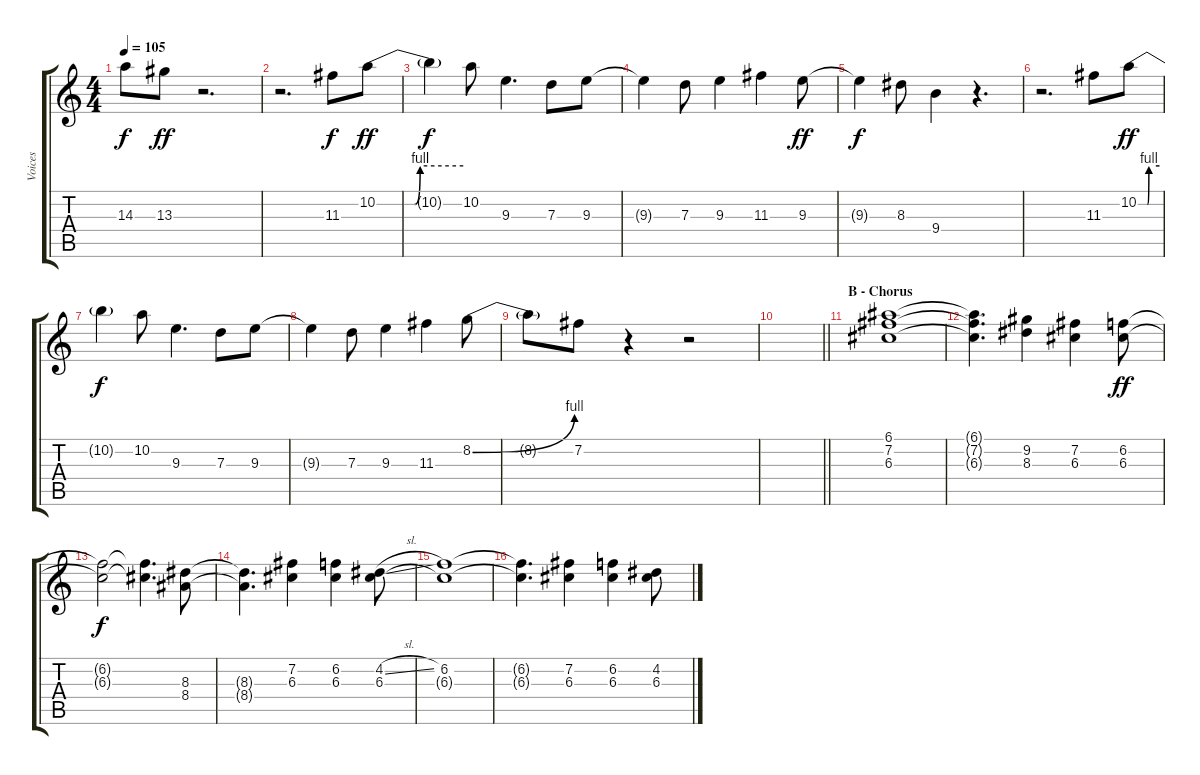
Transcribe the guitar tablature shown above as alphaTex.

\track ("Voices" "Voices") {instrument distortionguitar}
\staff {score tabs}
\tuning (E4 B3 G3 D3 A2 E2) {hide}
\ts (4 4)
\tempo 105
\clef g2
\ks c
14.3.8{dy f} 13.3.8{dy ff} r.2{d} |
r.2{d} 11.3.8{dy f} 10.2{be (custom 0 0 26 0 30 4 60 4)}.8{dy ff} |
10.2{t}.4{dy f} 10.2.8 9.3.4{d} 7.3.8 9.3.8 |
9.3{t}.4 7.3.8 9.3.4 11.3.4 9.3.8{dy ff} |
9.3{t}.4{dy f} 8.3.8 9.4.4 r.4{d} |
r.2{d} 11.3.8 10.2{be (custom 0 0 26 0 30 4 60 4)}.8{dy ff} |
10.2{t}.4{dy f} 10.2.8 9.3.4{d} 7.3.8 9.3.8 |
9.3{t}.4 7.3.8 9.3.4 11.3.4 8.2{be (bend 0 0 60 4)}.8 |
8.2{t}.8 7.2.8 r.4 r.2 |
\barLineRight lightlight
|
\section ("" "B - Chorus")
(6.1 7.2 6.3).1 |
(6.1{t} 7.2{t} 6.3{t}).4{d} (9.2 8.3).4 (7.2 6.3).4 (6.2 6.3).8{dy ff} |
(6.2{t} 6.3{t}).2{dy f} (6.2{t} 6.3{t}).4{d} (8.3 8.4).8 |
(8.3{t} 8.4{t}).4{d} (7.2 6.3).4 (6.2 6.3).4 (4.2{sl} 6.3).8 |
(6.2 6.3{t}).1 |
(6.2{t} 6.3{t}).4{d} (7.2 6.3).4 (6.2 6.3).4 (4.2{sl} 6.3).8
